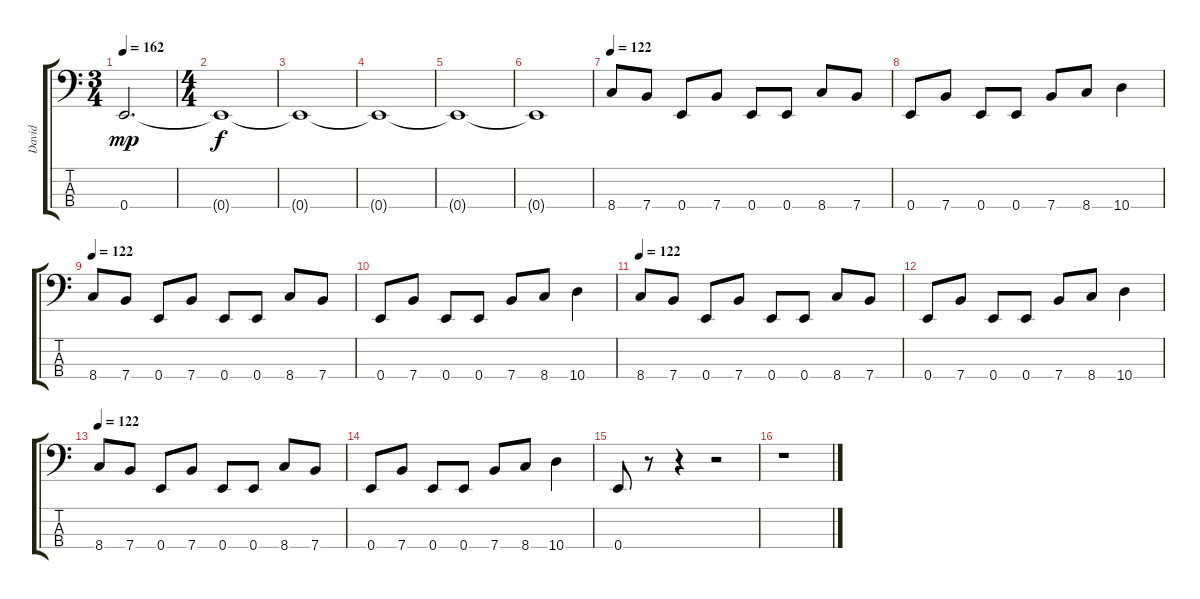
\track ("David" "David") {instrument electricbassfinger}
\staff {score tabs}
\tuning (G2 D2 A1 E1) {hide}
\ts (3 4)
\tempo 162
\clef f4
\ks c
0.4.2{d dy mp} |
\ts (4 4)
0.4{t}.1{dy f} |
0.4{t}.1 |
0.4{t}.1 |
0.4{t}.1 |
0.4{t}.1 |
\tempo 122
8.4.8 7.4.8 0.4.8 7.4.8 0.4.8 0.4.8 8.4.8 7.4.8 |
0.4.8 7.4.8 0.4.8 0.4.8 7.4.8 8.4.8 10.4.4 |
\tempo 122
8.4.8 7.4.8 0.4.8 7.4.8 0.4.8 0.4.8 8.4.8 7.4.8 |
0.4.8 7.4.8 0.4.8 0.4.8 7.4.8 8.4.8 10.4.4 |
\tempo 122
8.4.8 7.4.8 0.4.8 7.4.8 0.4.8 0.4.8 8.4.8 7.4.8 |
0.4.8 7.4.8 0.4.8 0.4.8 7.4.8 8.4.8 10.4.4 |
\tempo 122
8.4.8 7.4.8 0.4.8 7.4.8 0.4.8 0.4.8 8.4.8 7.4.8 |
0.4.8 7.4.8 0.4.8 0.4.8 7.4.8 8.4.8 10.4.4 |
0.4.8 r.8 r.4 r.2 |
r.1
